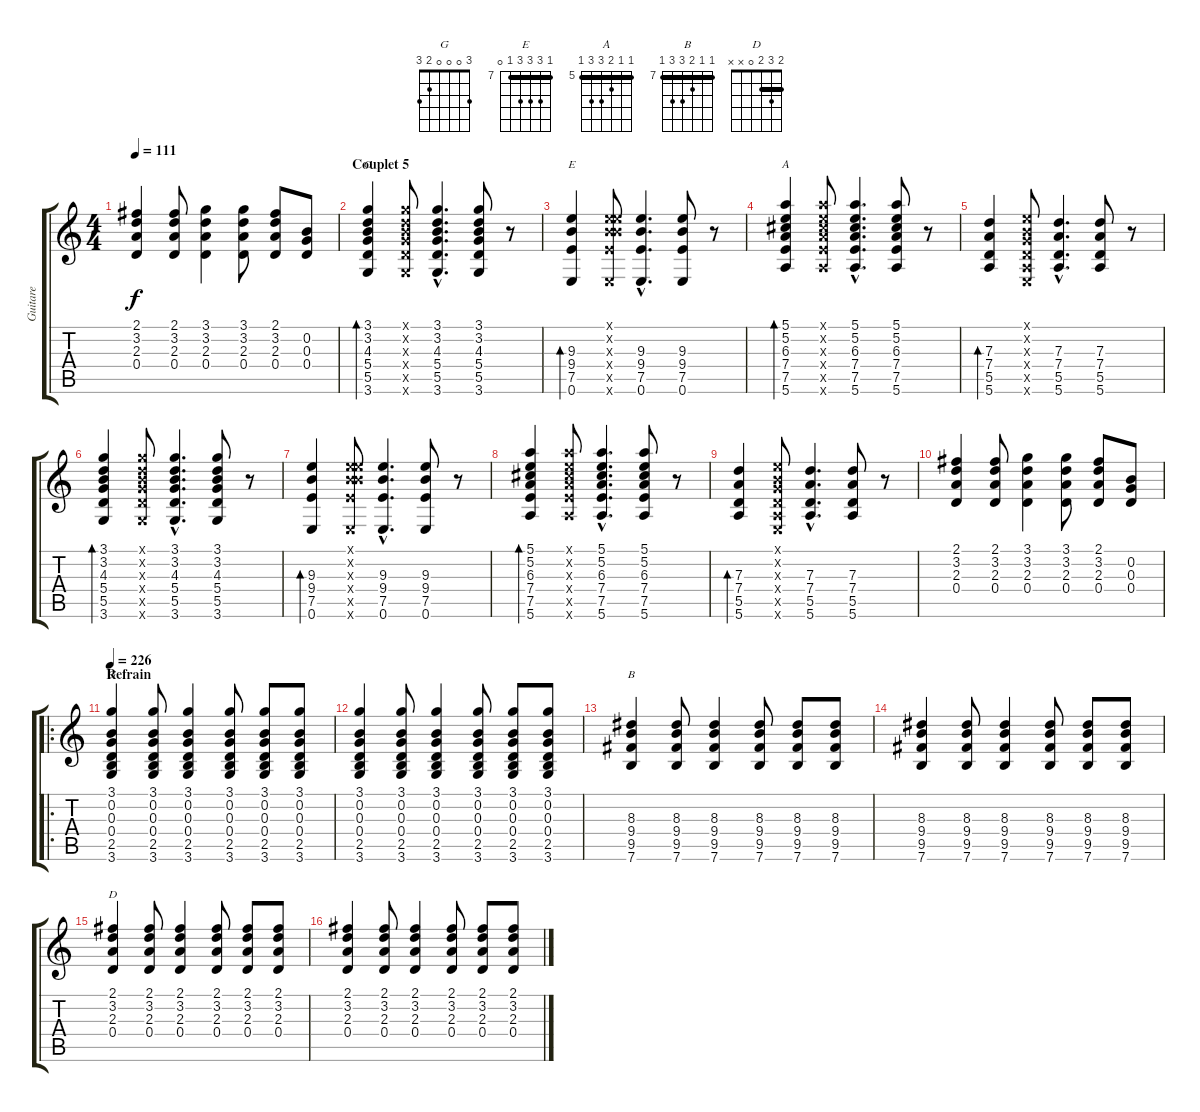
\track ("Guitare" "Guitare") {instrument electricguitarclean}
\staff {score tabs}
\tuning (E4 B3 G3 D3 A2 E2) {hide}
\chord ("G" 3 3 4 5 5 3) {barre 3}
\chord ("E" 7 9 9 9 7 0) {firstfret 7 barre 7}
\chord ("A" 5 5 6 7 7 5) {firstfret 5 barre 5}
\chord ("G" 3 0 0 0 2 3)
\chord ("B" 7 7 8 9 9 7) {firstfret 7 barre 7}
\chord ("D" 2 3 2 0 x x) {barre 2}
\ts (4 4)
\tempo 111
\clef g2
\ks c
(2.1 3.2 2.3 0.4).4{dy f} (2.1 3.2 2.3 0.4).8 (3.1 3.2 2.3 0.4).4 (3.1 3.2 2.3 0.4).8 (2.1 3.2 2.3 0.4).8 (0.2 0.3 0.4).8 |
\section ("" "Couplet 5")
(3.1 3.2 4.3 5.4 5.5 3.6).4{bd 60 ch "G" instrument electricguitarclean} (3.1{x} 3.2{x} 4.3{x} 5.4{x} 5.5{x} 3.6{x}).8 (3.1{hac} 3.2{hac} 4.3{hac} 5.4{hac} 5.5{hac} 3.6{hac}).4{d} (3.1 3.2 4.3 5.4 5.5 3.6).8 r.8 |
(9.3 9.4 7.5 0.6).4{bd 60 ch "E"} (0.1{x} 0.2{x} 9.3{x} 9.4{x} 7.5{x} 0.6{x}).8 (9.3{hac} 9.4{hac} 7.5{hac} 0.6{hac}).4{d} (9.3 9.4 7.5 0.6).8 r.8 |
(5.1 5.2 6.3 7.4 7.5 5.6).4{bd 60 ch "A"} (5.1{x} 5.2{x} 6.3{x} 7.4{x} 7.5{x} 5.6{x}).8 (5.1{hac} 5.2{hac} 6.3{hac} 7.4{hac} 7.5{hac} 5.6{hac}).4{d} (5.1 5.2 6.3 7.4 7.5 5.6).8 r.8 |
(7.3 7.4 5.5 5.6).4{bd 60} (0.1{x} 0.2{x} 0.3{x} 0.4{x} 0.5{x} 0.6{x}).8 (7.3{hac} 7.4{hac} 5.5{hac} 5.6{hac}).4{d} (7.3 7.4 5.5 5.6).8 r.8 |
(3.1 3.2 4.3 5.4 5.5 3.6).4{bd 60} (3.1{x} 3.2{x} 4.3{x} 5.4{x} 5.5{x} 3.6{x}).8 (3.1{hac} 3.2{hac} 4.3{hac} 5.4{hac} 5.5{hac} 3.6{hac}).4{d} (3.1 3.2 4.3 5.4 5.5 3.6).8 r.8 |
(9.3 9.4 7.5 0.6).4{bd 60} (0.1{x} 0.2{x} 9.3{x} 9.4{x} 7.5{x} 0.6{x}).8 (9.3{hac} 9.4{hac} 7.5{hac} 0.6{hac}).4{d} (9.3 9.4 7.5 0.6).8 r.8 |
(5.1 5.2 6.3 7.4 7.5 5.6).4{bd 60} (5.1{x} 5.2{x} 6.3{x} 7.4{x} 7.5{x} 5.6{x}).8 (5.1{hac} 5.2{hac} 6.3{hac} 7.4{hac} 7.5{hac} 5.6{hac}).4{d} (5.1 5.2 6.3 7.4 7.5 5.6).8 r.8 |
(7.3 7.4 5.5 5.6).4{bd 60} (0.1{x} 0.2{x} 0.3{x} 0.4{x} 0.5{x} 0.6{x}).8 (7.3{hac} 7.4{hac} 5.5{hac} 5.6{hac}).4{d} (7.3 7.4 5.5 5.6).8 r.8 |
(2.1 3.2 2.3 0.4).4 (2.1 3.2 2.3 0.4).8 (3.1 3.2 2.3 0.4).4 (3.1 3.2 2.3 0.4).8 (2.1 3.2 2.3 0.4).8 (0.2 0.3 0.4).8 |
\ro
\section ("" "Refrain")
\tempo 226
(3.1 0.2 0.3 0.4 2.5 3.6).4{ch "G" instrument overdrivenguitar} (3.1 0.2 0.3 0.4 2.5 3.6).8 (3.1 0.2 0.3 0.4 2.5 3.6).4 (3.1 0.2 0.3 0.4 2.5 3.6).8 (3.1 0.2 0.3 0.4 2.5 3.6).8 (3.1 0.2 0.3 0.4 2.5 3.6).8 |
(3.1 0.2 0.3 0.4 2.5 3.6).4 (3.1 0.2 0.3 0.4 2.5 3.6).8 (3.1 0.2 0.3 0.4 2.5 3.6).4 (3.1 0.2 0.3 0.4 2.5 3.6).8 (3.1 0.2 0.3 0.4 2.5 3.6).8 (3.1 0.2 0.3 0.4 2.5 3.6).8 |
(8.3 9.4 9.5 7.6).4{ch "B"} (8.3 9.4 9.5 7.6).8 (8.3 9.4 9.5 7.6).4 (8.3 9.4 9.5 7.6).8 (8.3 9.4 9.5 7.6).8 (8.3 9.4 9.5 7.6).8 |
(8.3 9.4 9.5 7.6).4 (8.3 9.4 9.5 7.6).8 (8.3 9.4 9.5 7.6).4 (8.3 9.4 9.5 7.6).8 (8.3 9.4 9.5 7.6).8 (8.3 9.4 9.5 7.6).8 |
(2.1 3.2 2.3 0.4).4{ch "D"} (2.1 3.2 2.3 0.4).8 (2.1 3.2 2.3 0.4).4 (2.1 3.2 2.3 0.4).8 (2.1 3.2 2.3 0.4).8 (2.1 3.2 2.3 0.4).8 |
(2.1 3.2 2.3 0.4).4 (2.1 3.2 2.3 0.4).8 (2.1 3.2 2.3 0.4).4 (2.1 3.2 2.3 0.4).8 (2.1 3.2 2.3 0.4).8 (2.1 3.2 2.3 0.4).8
